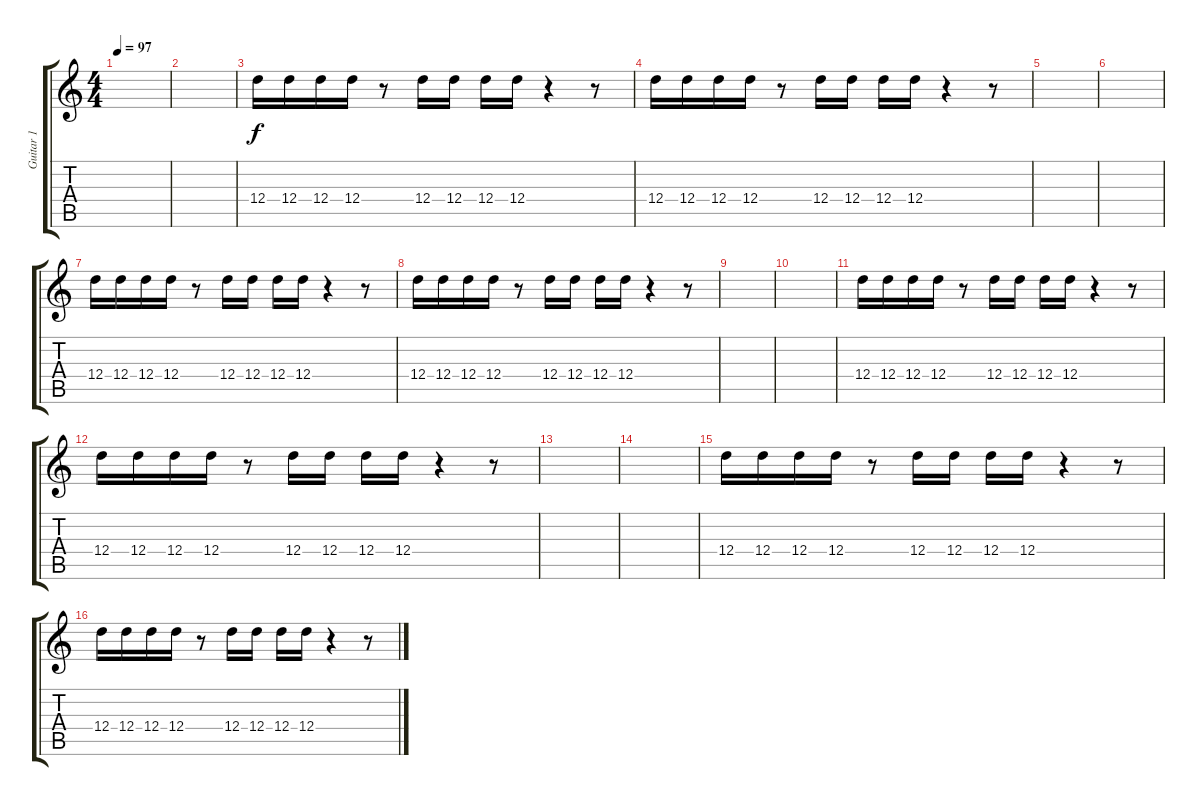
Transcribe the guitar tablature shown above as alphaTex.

\track ("Guitar 1" "Guitar 1") {instrument distortionguitar}
\staff {score tabs}
\tuning (E4 B3 G3 D3 A2 D2) {hide}
\ts (4 4)
\tempo 97
\clef g2
\ks c
|
|
12.4.16 12.4.16 12.4.16 12.4.16 r.8 12.4.16 12.4.16 12.4.16 12.4.16 r.4 r.8 |
12.4.16 12.4.16 12.4.16 12.4.16 r.8 12.4.16 12.4.16 12.4.16 12.4.16 r.4 r.8 |
|
|
12.4.16 12.4.16 12.4.16 12.4.16 r.8 12.4.16 12.4.16 12.4.16 12.4.16 r.4 r.8 |
12.4.16 12.4.16 12.4.16 12.4.16 r.8 12.4.16 12.4.16 12.4.16 12.4.16 r.4 r.8 |
|
|
12.4.16 12.4.16 12.4.16 12.4.16 r.8 12.4.16 12.4.16 12.4.16 12.4.16 r.4 r.8 |
12.4.16 12.4.16 12.4.16 12.4.16 r.8 12.4.16 12.4.16 12.4.16 12.4.16 r.4 r.8 |
|
|
12.4.16 12.4.16 12.4.16 12.4.16 r.8 12.4.16 12.4.16 12.4.16 12.4.16 r.4 r.8 |
12.4.16 12.4.16 12.4.16 12.4.16 r.8 12.4.16 12.4.16 12.4.16 12.4.16 r.4 r.8
